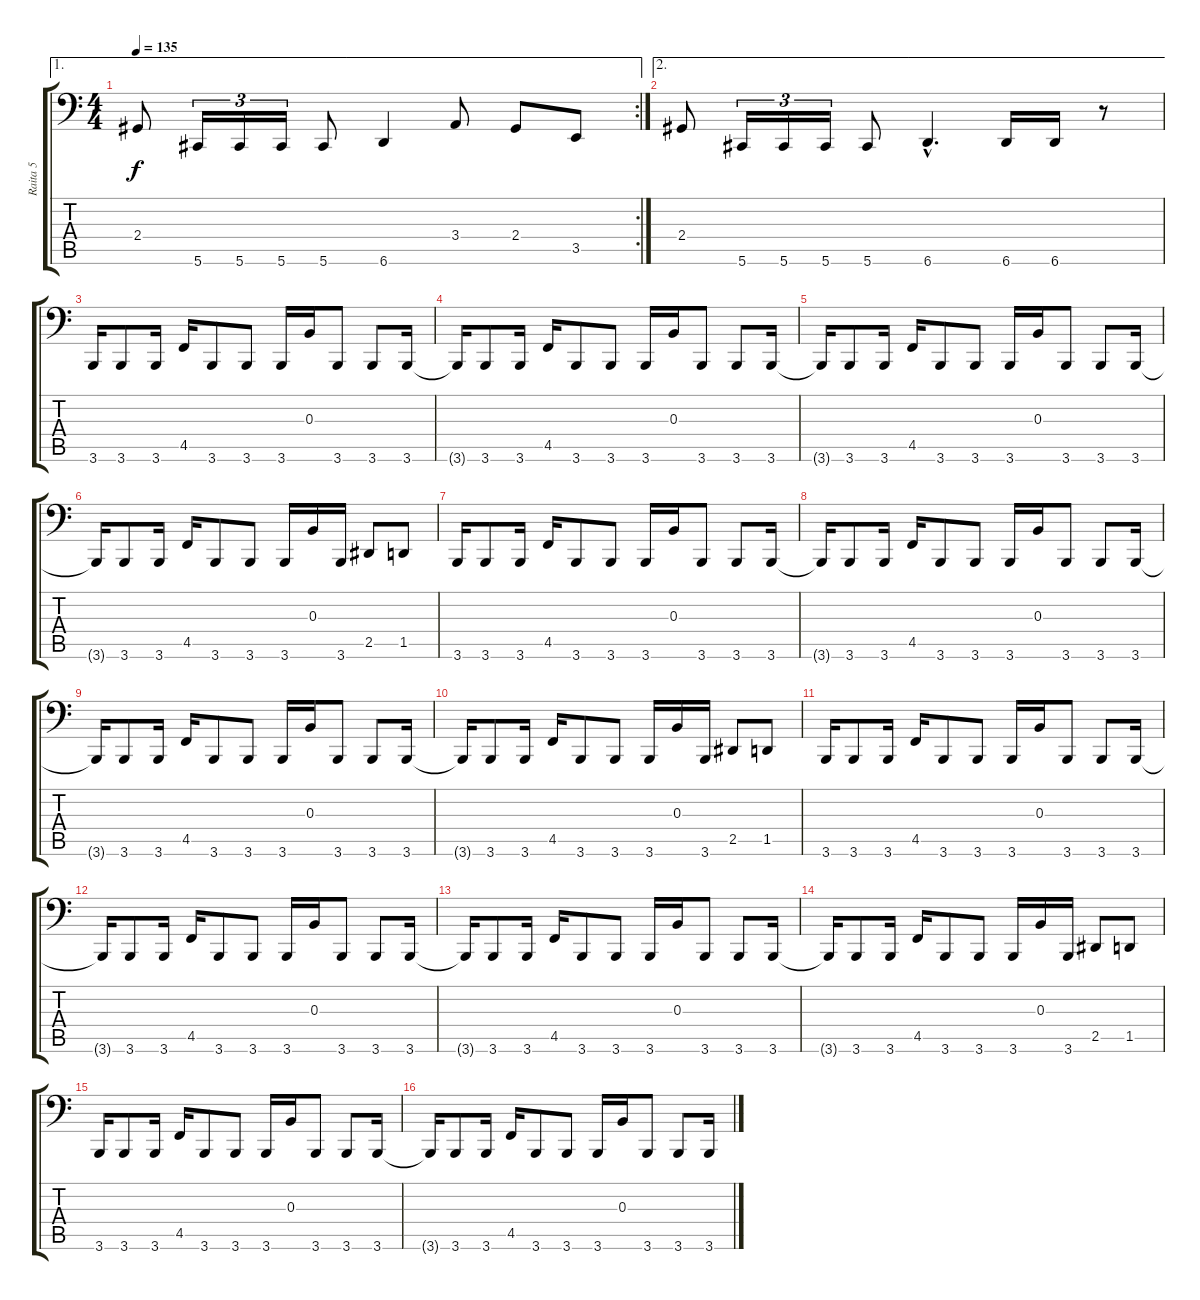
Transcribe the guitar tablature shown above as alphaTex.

\track ("Raita 5" "Raita 5") {instrument electricbasspick}
\staff {score tabs}
\tuning (A2 E2 B1 Gb1 Db1 Ab0) {hide}
\ae 1
\rc 2
\ts (4 4)
\tempo 135
\clef f4
\ks c
2.4.8{dy f} 5.6.16{tu (3 2)} 5.6.16{tu (3 2)} 5.6.16{tu (3 2)} 5.6.8 6.6.4 3.4.8 2.4.8 3.5.8 |
\ae 2
2.4.8 5.6.16{tu (3 2)} 5.6.16{tu (3 2)} 5.6.16{tu (3 2)} 5.6.8 6.6{hac}.4{d} 6.6.16 6.6.16 r.8 |
3.6.16 3.6.8 3.6.16 4.5.16 3.6.8 3.6.8 3.6.16 0.3.16 3.6.8 3.6.8 3.6.16 |
3.6{t}.16 3.6.8 3.6.16 4.5.16 3.6.8 3.6.8 3.6.16 0.3.16 3.6.8 3.6.8 3.6.16 |
3.6{t}.16 3.6.8 3.6.16 4.5.16 3.6.8 3.6.8 3.6.16 0.3.16 3.6.8 3.6.8 3.6.16 |
3.6{t}.16 3.6.8 3.6.16 4.5.16 3.6.8 3.6.8 3.6.16 0.3.16 3.6.16 2.5.8 1.5.8 |
3.6.16 3.6.8 3.6.16 4.5.16 3.6.8 3.6.8 3.6.16 0.3.16 3.6.8 3.6.8 3.6.16 |
3.6{t}.16 3.6.8 3.6.16 4.5.16 3.6.8 3.6.8 3.6.16 0.3.16 3.6.8 3.6.8 3.6.16 |
3.6{t}.16 3.6.8 3.6.16 4.5.16 3.6.8 3.6.8 3.6.16 0.3.16 3.6.8 3.6.8 3.6.16 |
3.6{t}.16 3.6.8 3.6.16 4.5.16 3.6.8 3.6.8 3.6.16 0.3.16 3.6.16 2.5.8 1.5.8 |
3.6.16 3.6.8 3.6.16 4.5.16 3.6.8 3.6.8 3.6.16 0.3.16 3.6.8 3.6.8 3.6.16 |
3.6{t}.16 3.6.8 3.6.16 4.5.16 3.6.8 3.6.8 3.6.16 0.3.16 3.6.8 3.6.8 3.6.16 |
3.6{t}.16 3.6.8 3.6.16 4.5.16 3.6.8 3.6.8 3.6.16 0.3.16 3.6.8 3.6.8 3.6.16 |
3.6{t}.16 3.6.8 3.6.16 4.5.16 3.6.8 3.6.8 3.6.16 0.3.16 3.6.16 2.5.8 1.5.8 |
3.6.16 3.6.8 3.6.16 4.5.16 3.6.8 3.6.8 3.6.16 0.3.16 3.6.8 3.6.8 3.6.16 |
3.6{t}.16 3.6.8 3.6.16 4.5.16 3.6.8 3.6.8 3.6.16 0.3.16 3.6.8 3.6.8 3.6.16
